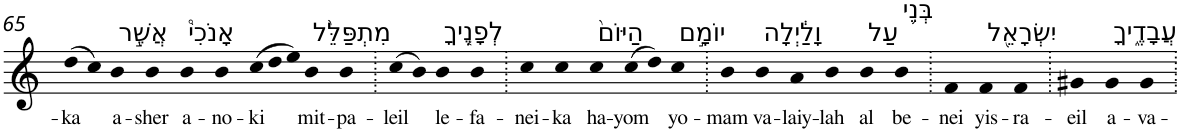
**kern	**text
*part1	*part1
*staff1	*staff1
*I"Piano	*
*I'Pno	*
!!LO:PB:g=z
*clefG2	*
*k[]	*
=65	=65
!	!LO:LY:b
(>8dd	-ka
8cc)	.
!LO:TX:a:t=אֲשֶׁ֣ר	!
!	!LO:LY:b
4b	a-
!	!LO:LY:b
4b	-sher
!LO:TX:a:t=אָנֹכִי֩	!
!	!LO:LY:b
4b	a-
!	!LO:LY:b
4b	-no-
*Xtuplet	*
!	!LO:LY:b
(>12cc	-ki
12dd	.
12ee)	.
!LO:TX:a:t=מִתְפַּלֵּ֨ל	!
!	!LO:LY:b
4b	mit-
!	!LO:LY:b
4b	-pa-
=66.	=66.
!	!LO:LY:b
(>8cc	-leil
8b)	.
!LO:TX:a:t=לְפָנֶ֤יךָ	!
!	!LO:LY:b
4b	le-
!	!LO:LY:b
4b	-fa-
=67.	=67.
!	!LO:LY:b
4cc	-nei-
!	!LO:LY:b
4cc	-ka
!LO:TX:a:t=הַיּוֹם֙	!
!	!LO:LY:b
4cc	ha-
!	!LO:LY:b
(>8cc	-yom
8dd)	.
!LO:TX:a:t=יוֹמָ֣ם	!
!	!LO:LY:b
4cc	yo-
=68.	=68.
!	!LO:LY:b
4b	-mam
!LO:TX:a:t=וָלַ֔יְלָה	!
!	!LO:LY:b
4b	va-
!	!LO:LY:b
4a	-laiy-
!	!LO:LY:b
4b	-lah
!LO:TX:a:t=עַל	!
!	!LO:LY:b
4b	al
!LO:TX:a:t=בְּנֵ֥י	!
!	!LO:LY:b
4b	be-
=69.	=69.
!	!LO:LY:b
4f	-nei
!LO:TX:a:t=יִשְׂרָאֵ֖ל	!
!	!LO:LY:b
4f	yis-
!	!LO:LY:b
4f	-ra-
=70.	=70.
!	!LO:LY:b
4g#X	-eil
!LO:TX:a:t=עֲבָדֶ֑יךָ	!
!	!LO:LY:b
4g#	a-
!	!LO:LY:b
4g#	-va-
=.	=.
*-	*-
